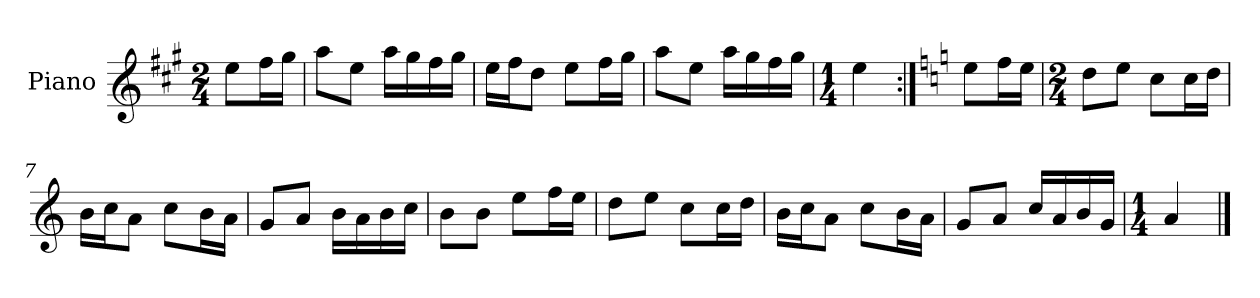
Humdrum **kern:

**kern
*part1
*staff1
*I"Piano
*I'Pno.
*clefG2
*k[f#c#g#]
*M2/4
=
8ee\L
16ff#\L
16gg#\JJ
=1
8aa\L
8ee\J
16aa\LL
16gg#\
16ff#\
16gg#\JJ
=2
16ee\LL
16ff#\J
8dd\J
8ee\L
16ff#\L
16gg#\JJ
=3
8aa\L
8ee\J
16aa\LL
16gg#\
16ff#\
16gg#\JJ
=4
*M1/4
4ee\
=5:|!
*k[]
8ee\L
16ff\L
16ee\JJ
=6
*M2/4
8dd\L
8ee\J
8cc\L
16cc\L
16dd\JJ
!!LO:LB:g=z
=7
16b\LL
16cc\J
8a\J
8cc\L
16b\L
16a\JJ
=8
8g/L
8a/J
16b\LL
16a\
16b\
16cc\JJ
=9
8b\L
8b\J
8ee\L
16ff\L
16ee\JJ
=10
8dd\L
8ee\J
8cc\L
16cc\L
16dd\JJ
=11
16b\LL
16cc\J
8a\J
8cc\L
16b\L
16a\JJ
=12
8g/L
8a/J
16cc/LL
16a/
16b/
16g/JJ
=13
*M1/4
4a/
==
*-
